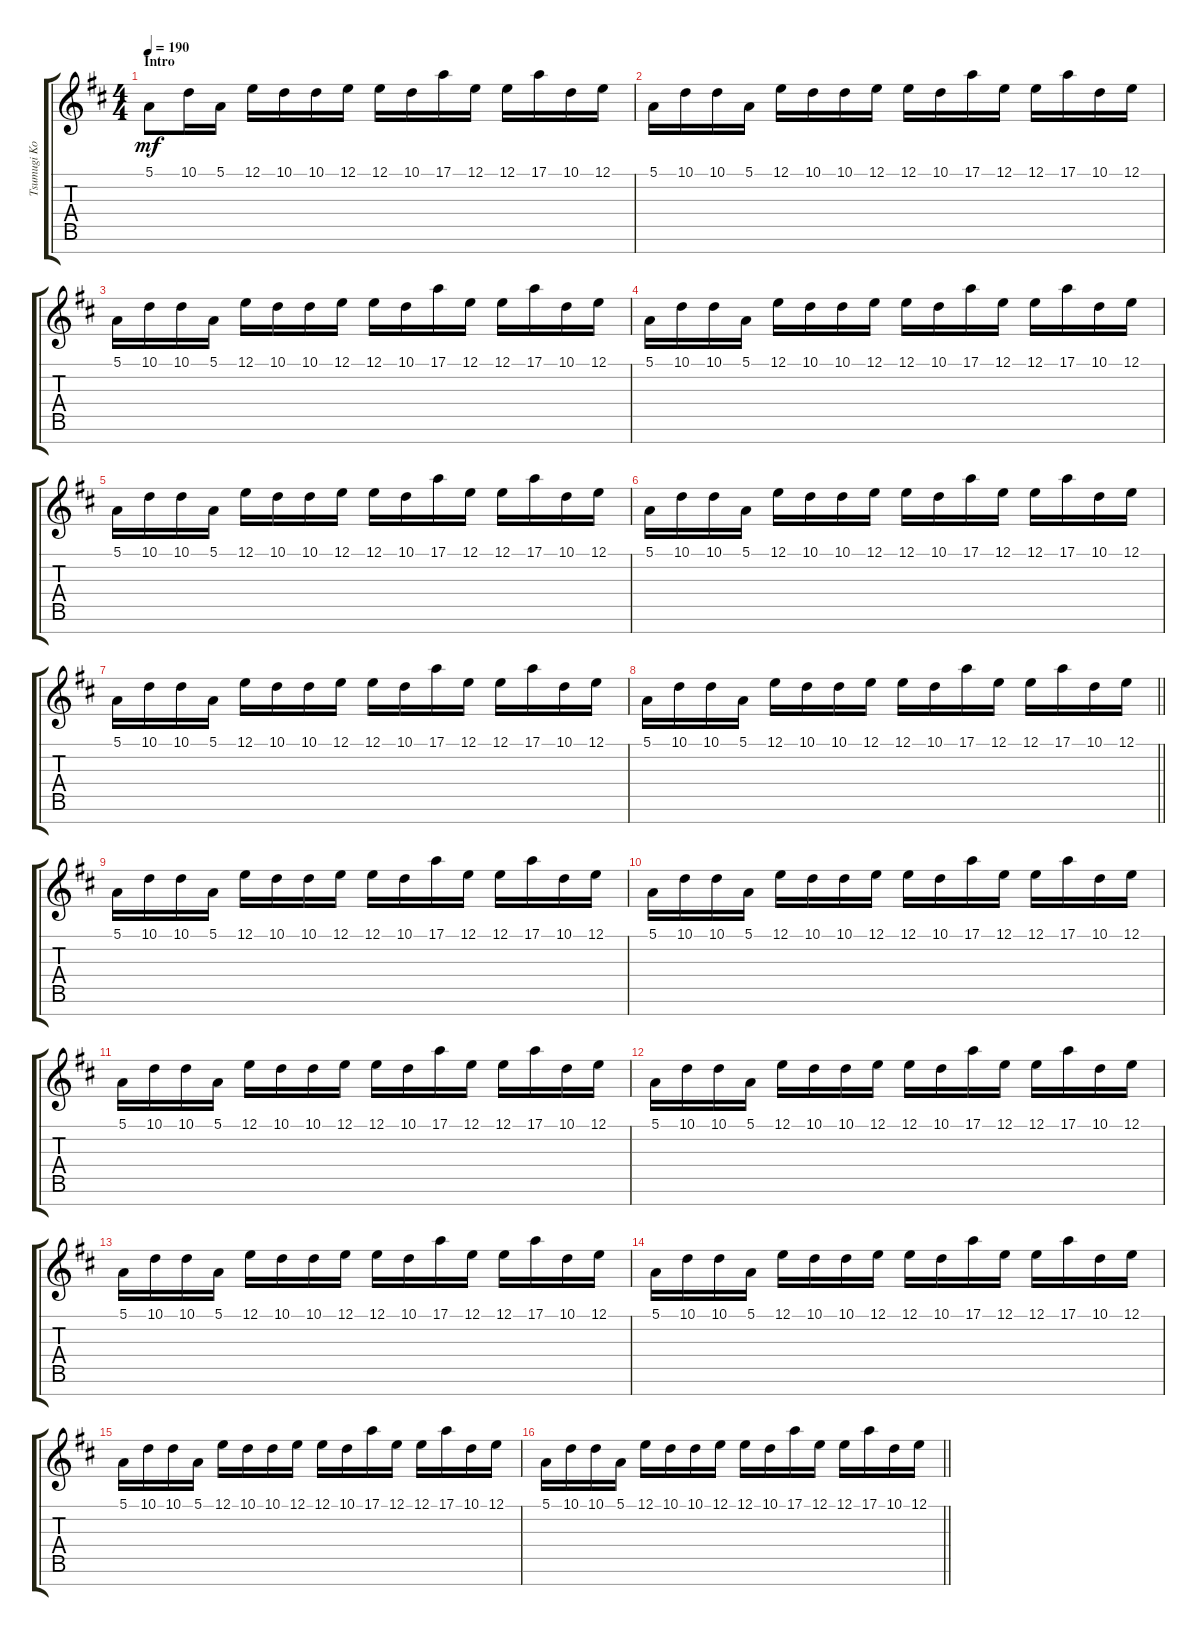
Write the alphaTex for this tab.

\track ("Tsumugi Kotobuki (Sequence-I)" "Tsumugi Ko") {instrument lead1square}
\staff {score tabs}
\tuning (E4 B3 G3 D3 A2 E2 B1) {hide}
\ts (4 4)
\section ("" "Intro")
\tempo 190
\clef g2
\ks d
5.1.8{dy mf instrument lead1square} 10.1.16 5.1.16 12.1.16 10.1.16 10.1.16 12.1.16 12.1.16 10.1.16 17.1.16 12.1.16 12.1.16 17.1.16 10.1.16 12.1.16 |
5.1.16 10.1.16 10.1.16 5.1.16 12.1.16 10.1.16 10.1.16 12.1.16 12.1.16 10.1.16 17.1.16 12.1.16 12.1.16 17.1.16 10.1.16 12.1.16 |
5.1.16 10.1.16 10.1.16 5.1.16 12.1.16 10.1.16 10.1.16 12.1.16 12.1.16 10.1.16 17.1.16 12.1.16 12.1.16 17.1.16 10.1.16 12.1.16 |
5.1.16 10.1.16 10.1.16 5.1.16 12.1.16 10.1.16 10.1.16 12.1.16 12.1.16 10.1.16 17.1.16 12.1.16 12.1.16 17.1.16 10.1.16 12.1.16 |
5.1.16 10.1.16 10.1.16 5.1.16 12.1.16 10.1.16 10.1.16 12.1.16 12.1.16 10.1.16 17.1.16 12.1.16 12.1.16 17.1.16 10.1.16 12.1.16 |
5.1.16 10.1.16 10.1.16 5.1.16 12.1.16 10.1.16 10.1.16 12.1.16 12.1.16 10.1.16 17.1.16 12.1.16 12.1.16 17.1.16 10.1.16 12.1.16 |
5.1.16 10.1.16 10.1.16 5.1.16 12.1.16 10.1.16 10.1.16 12.1.16 12.1.16 10.1.16 17.1.16 12.1.16 12.1.16 17.1.16 10.1.16 12.1.16 |
\barLineRight lightlight
5.1.16 10.1.16 10.1.16 5.1.16 12.1.16 10.1.16 10.1.16 12.1.16 12.1.16 10.1.16 17.1.16 12.1.16 12.1.16 17.1.16 10.1.16 12.1.16 |
\section ("" "")
5.1.16 10.1.16 10.1.16 5.1.16 12.1.16 10.1.16 10.1.16 12.1.16 12.1.16 10.1.16 17.1.16 12.1.16 12.1.16 17.1.16 10.1.16 12.1.16 |
5.1.16 10.1.16 10.1.16 5.1.16 12.1.16 10.1.16 10.1.16 12.1.16 12.1.16 10.1.16 17.1.16 12.1.16 12.1.16 17.1.16 10.1.16 12.1.16 |
5.1.16 10.1.16 10.1.16 5.1.16 12.1.16 10.1.16 10.1.16 12.1.16 12.1.16 10.1.16 17.1.16 12.1.16 12.1.16 17.1.16 10.1.16 12.1.16 |
5.1.16 10.1.16 10.1.16 5.1.16 12.1.16 10.1.16 10.1.16 12.1.16 12.1.16 10.1.16 17.1.16 12.1.16 12.1.16 17.1.16 10.1.16 12.1.16 |
5.1.16 10.1.16 10.1.16 5.1.16 12.1.16 10.1.16 10.1.16 12.1.16 12.1.16 10.1.16 17.1.16 12.1.16 12.1.16 17.1.16 10.1.16 12.1.16 |
5.1.16 10.1.16 10.1.16 5.1.16 12.1.16 10.1.16 10.1.16 12.1.16 12.1.16 10.1.16 17.1.16 12.1.16 12.1.16 17.1.16 10.1.16 12.1.16 |
5.1.16 10.1.16 10.1.16 5.1.16 12.1.16 10.1.16 10.1.16 12.1.16 12.1.16 10.1.16 17.1.16 12.1.16 12.1.16 17.1.16 10.1.16 12.1.16 |
\barLineRight lightlight
5.1.16 10.1.16 10.1.16 5.1.16 12.1.16 10.1.16 10.1.16 12.1.16 12.1.16 10.1.16 17.1.16 12.1.16 12.1.16 17.1.16 10.1.16 12.1.16
